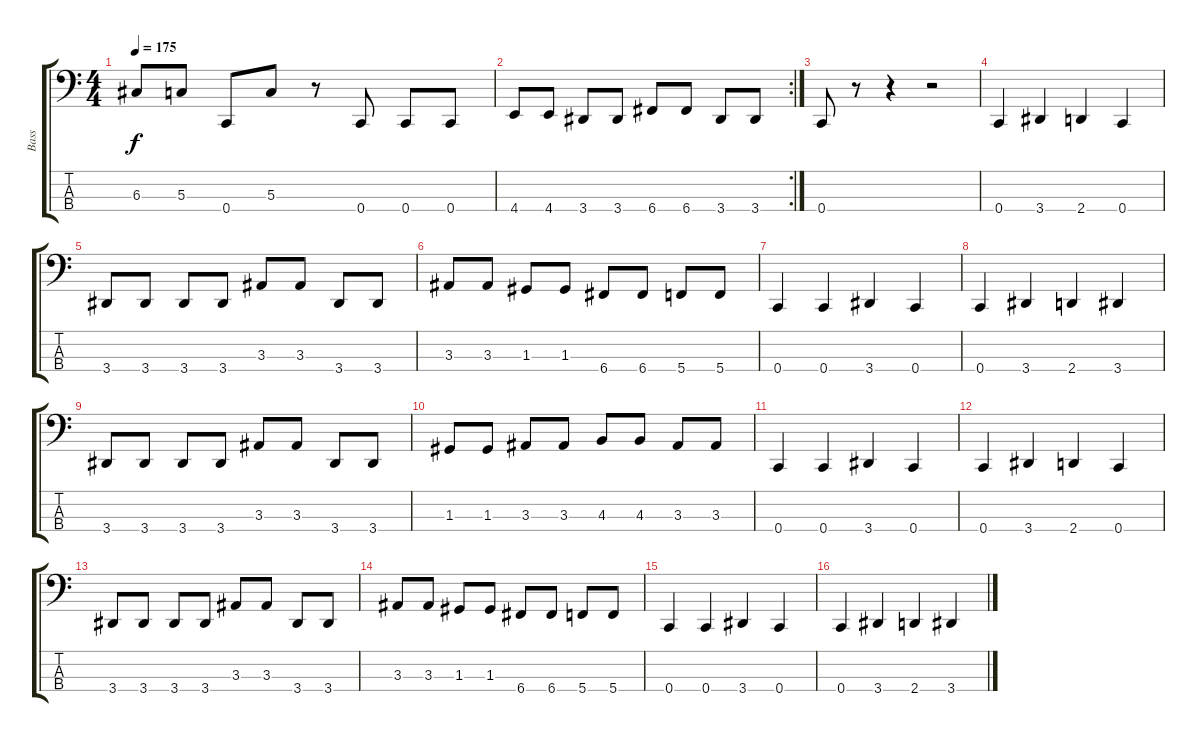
\track ("Bass" "Bass") {instrument electricbasspick}
\staff {score tabs}
\tuning (F2 C2 G1 C1) {hide}
\ts (4 4)
\tempo 175
\clef f4
\ks c
6.3.8{dy f} 5.3.8 0.4.8 5.3.8 r.8 0.4.8 0.4.8 0.4.8 |
\rc 2
4.4.8 4.4.8 3.4.8 3.4.8 6.4.8 6.4.8 3.4.8 3.4.8 |
0.4.8 r.8 r.4 r.2 |
0.4.4 3.4.4 2.4.4 0.4.4 |
3.4.8 3.4.8 3.4.8 3.4.8 3.3.8 3.3.8 3.4.8 3.4.8 |
3.3.8 3.3.8 1.3.8 1.3.8 6.4.8 6.4.8 5.4.8 5.4.8 |
0.4.4 0.4.4 3.4.4 0.4.4 |
0.4.4 3.4.4 2.4.4 3.4.4 |
3.4.8 3.4.8 3.4.8 3.4.8 3.3.8 3.3.8 3.4.8 3.4.8 |
1.3.8 1.3.8 3.3.8 3.3.8 4.3.8 4.3.8 3.3.8 3.3.8 |
0.4.4 0.4.4 3.4.4 0.4.4 |
0.4.4 3.4.4 2.4.4 0.4.4 |
3.4.8 3.4.8 3.4.8 3.4.8 3.3.8 3.3.8 3.4.8 3.4.8 |
3.3.8 3.3.8 1.3.8 1.3.8 6.4.8 6.4.8 5.4.8 5.4.8 |
0.4.4 0.4.4 3.4.4 0.4.4 |
0.4.4 3.4.4 2.4.4 3.4.4
